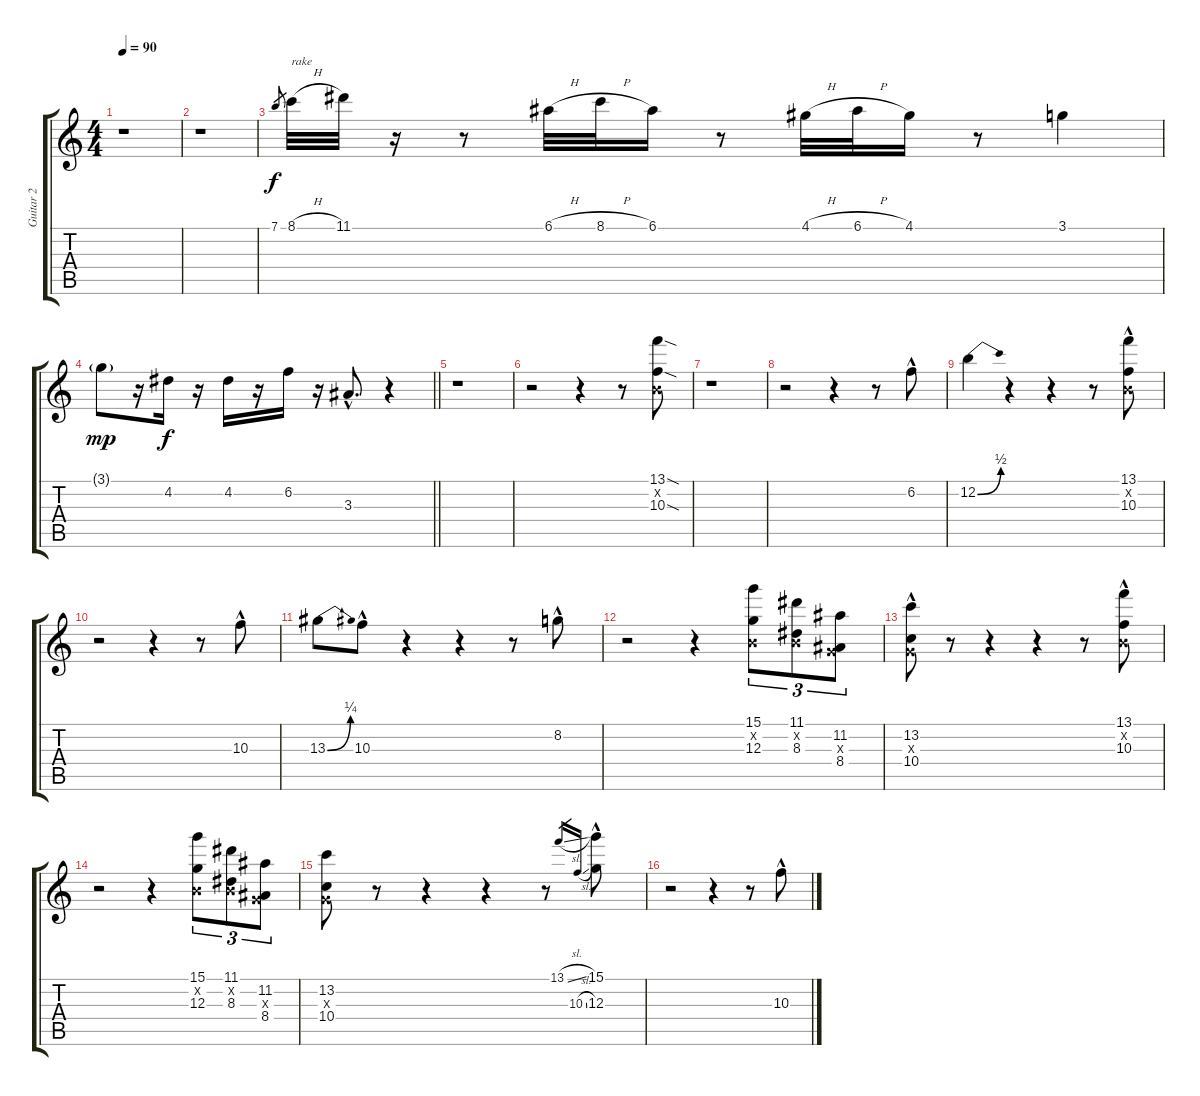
\track ("Guitar 2" "Guitar 2") {instrument electricguitarclean}
\staff {score tabs}
\tuning (E4 B3 G3 D3 A2 E2) {hide}
\ts (4 4)
\tempo 90
\clef g2
\ks c
r.1{dy f instrument electricguitarclean} |
r.1 |
7.1.8{gr} 8.1{h}.32{txt "rake"} 11.1.32 r.16 r.8 6.1{h}.32 8.1{h}.32 6.1.16 r.8 4.1{h}.32 6.1{h}.32 4.1.16 r.8 3.1.4 |
\barLineRight lightlight
3.1{g}.8{dy mp} r.16 4.2.16{dy f} r.16 4.2.16 r.16 6.2.16 r.16 3.3{hac}.8{d} r.4 |
r.1 |
r.2 r.4 r.8 (13.1{sod} 0.2{x} 10.3{sod}).8 |
r.1 |
r.2 r.4 r.8 6.2{hac}.8 |
12.2{be (bend 0 0 60 2)}.4 r.4 r.4 r.8 (13.1{hac} 0.2{x} 10.3{hac}).8 |
r.2 r.4 r.8 10.3{hac}.8 |
13.3{be (bend 0 0 60 1)}.8 10.3{hac}.8 r.4 r.4 r.8 8.2{hac}.8 |
r.2 r.4 (15.1 0.2{x} 12.3).8{tu (3 2)} (11.1 0.2{x} 8.3).8{tu (3 2)} (11.2 0.3{x} 8.4).8{tu (3 2)} |
(13.2{hac} 0.3{hac x} 10.4{hac}).8 r.8 r.4 r.4 r.8 (13.1{hac} 0.2{hac x} 10.3{hac}).8 |
r.2 r.4 (15.1 0.2{x} 12.3).8{tu (3 2)} (11.1 0.2{x} 8.3).8{tu (3 2)} (11.2 0.3{x} 8.4).8{tu (3 2)} |
(13.2 0.3{x} 10.4).8 r.8 r.4 r.4 r.8 13.1{sl}.16{gr} 10.3{sl}.16{gr} (15.1{hac} 12.3{hac}).8 |
r.2 r.4 r.8 10.3{hac}.8
